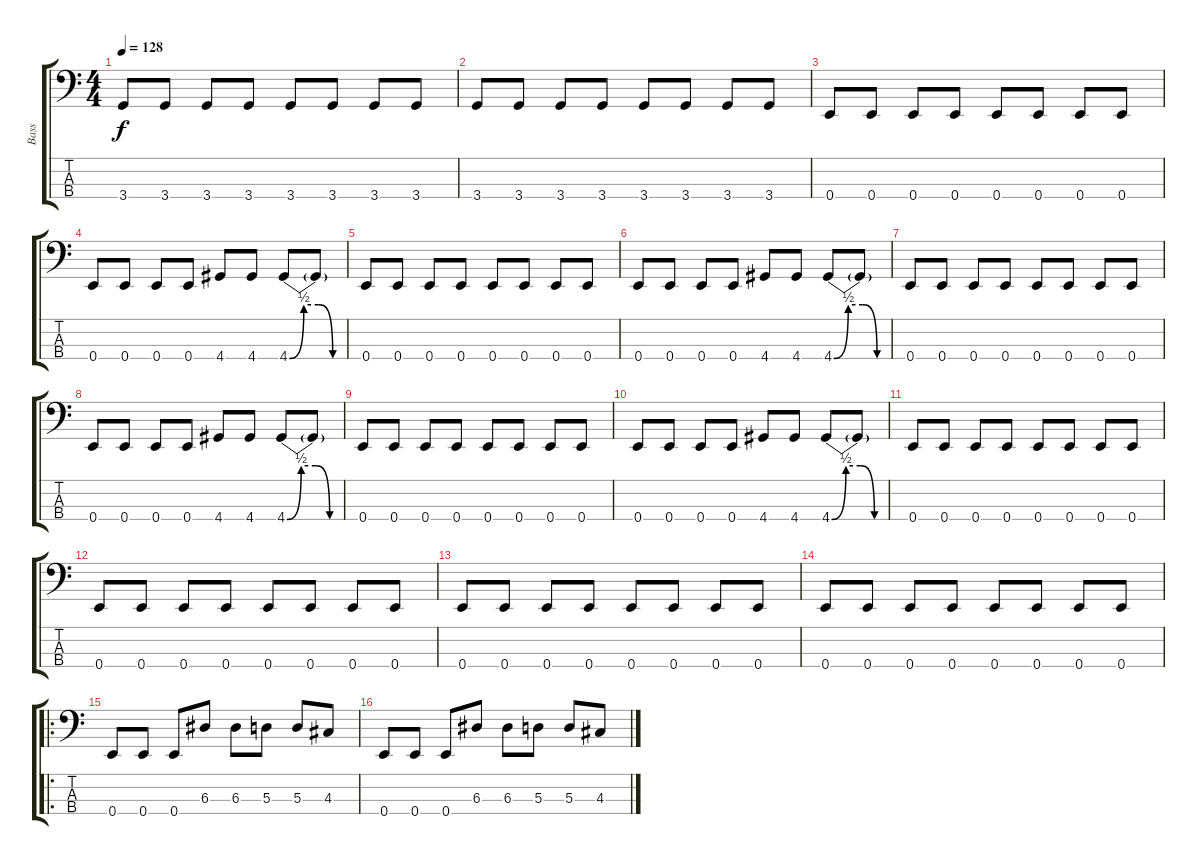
\track ("Bass" "Bass") {instrument electricbasspick}
\staff {score tabs}
\tuning (G2 D2 A1 E1) {hide}
\ts (4 4)
\tempo 128
\clef f4
\ks c
3.4.8{dy f} 3.4.8 3.4.8 3.4.8 3.4.8 3.4.8 3.4.8 3.4.8 |
3.4.8 3.4.8 3.4.8 3.4.8 3.4.8 3.4.8 3.4.8 3.4.8 |
0.4.8 0.4.8 0.4.8 0.4.8 0.4.8 0.4.8 0.4.8 0.4.8 |
0.4.8 0.4.8 0.4.8 0.4.8 4.4.8 4.4.8 4.4{be (custom 0 0 15 2 30 2 45 0 60 0)}.8 4.4{t}.8 |
0.4.8 0.4.8 0.4.8 0.4.8 0.4.8 0.4.8 0.4.8 0.4.8 |
0.4.8 0.4.8 0.4.8 0.4.8 4.4.8 4.4.8 4.4{be (custom 0 0 15 2 30 2 45 0 60 0)}.8 4.4{t}.8 |
0.4.8 0.4.8 0.4.8 0.4.8 0.4.8 0.4.8 0.4.8 0.4.8 |
0.4.8 0.4.8 0.4.8 0.4.8 4.4.8 4.4.8 4.4{be (custom 0 0 15 2 30 2 45 0 60 0)}.8 4.4{t}.8 |
0.4.8 0.4.8 0.4.8 0.4.8 0.4.8 0.4.8 0.4.8 0.4.8 |
0.4.8 0.4.8 0.4.8 0.4.8 4.4.8 4.4.8 4.4{be (custom 0 0 15 2 30 2 45 0 60 0)}.8 4.4{t}.8 |
0.4.8 0.4.8 0.4.8 0.4.8 0.4.8 0.4.8 0.4.8 0.4.8 |
0.4.8 0.4.8 0.4.8 0.4.8 0.4.8 0.4.8 0.4.8 0.4.8 |
0.4.8 0.4.8 0.4.8 0.4.8 0.4.8 0.4.8 0.4.8 0.4.8 |
0.4.8 0.4.8 0.4.8 0.4.8 0.4.8 0.4.8 0.4.8 0.4.8 |
\ro
0.4.8 0.4.8 0.4.8 6.3.8 6.3.8 5.3.8 5.3.8 4.3.8 |
0.4.8 0.4.8 0.4.8 6.3.8 6.3.8 5.3.8 5.3.8 4.3.8
